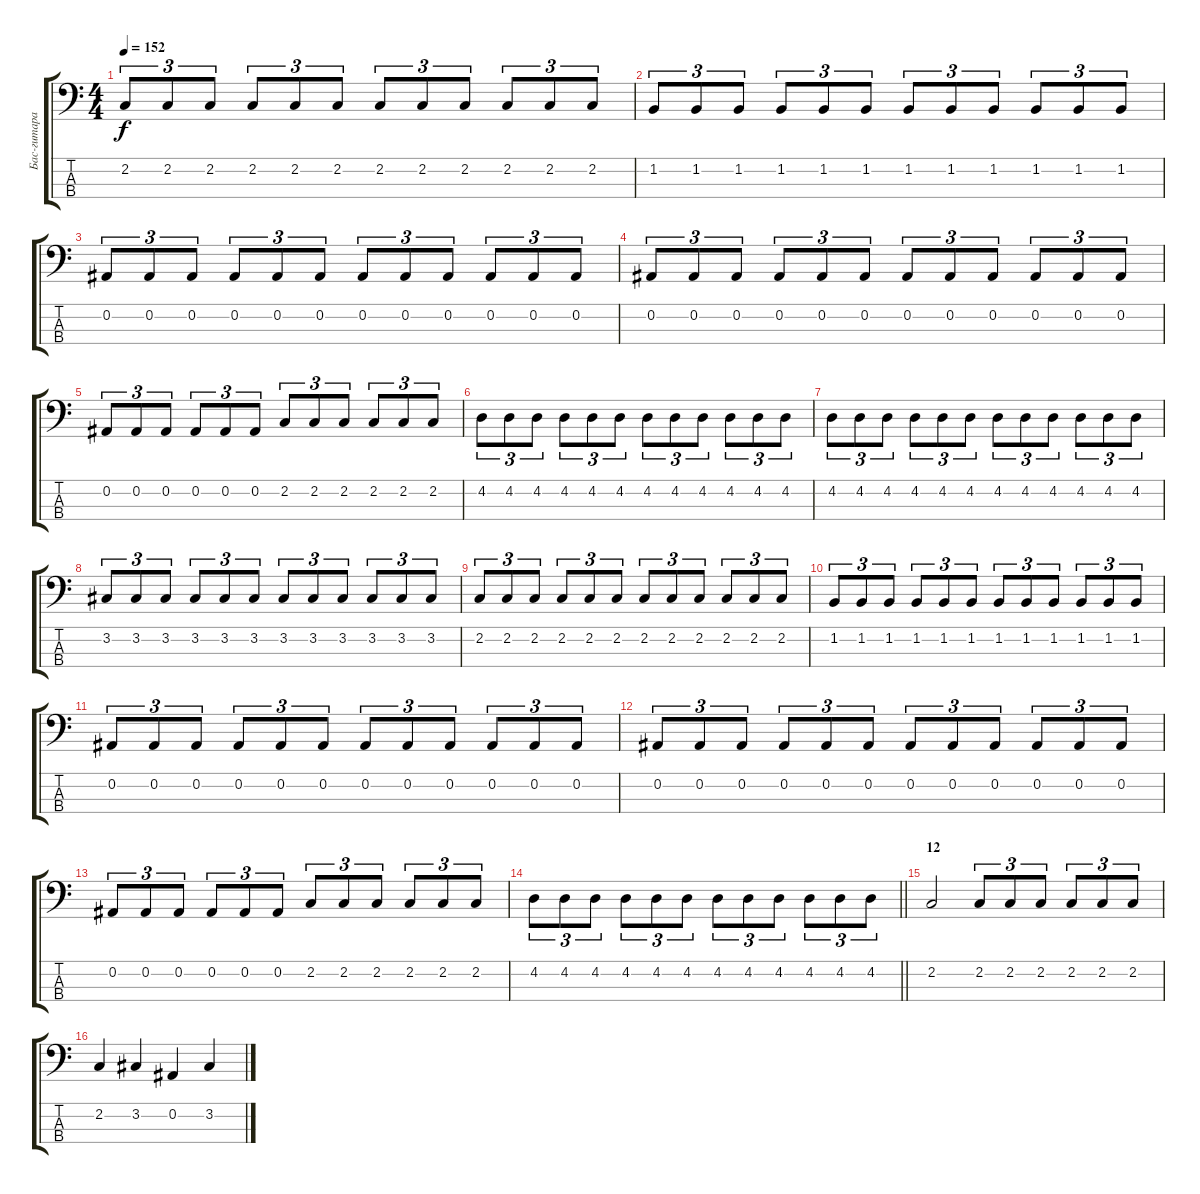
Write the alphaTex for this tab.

\track ("Бас-гитара" "Бас-гитара") {instrument electricbasspick}
\staff {score tabs}
\tuning (Eb2 Bb1 F1 Bb0) {hide}
\ts (4 4)
\tempo 152
\clef f4
\ks c
2.2.8{tu (3 2) dy f} 2.2.8{tu (3 2)} 2.2.8{tu (3 2)} 2.2.8{tu (3 2)} 2.2.8{tu (3 2)} 2.2.8{tu (3 2)} 2.2.8{tu (3 2)} 2.2.8{tu (3 2)} 2.2.8{tu (3 2)} 2.2.8{tu (3 2)} 2.2.8{tu (3 2)} 2.2.8{tu (3 2)} |
1.2.8{tu (3 2)} 1.2.8{tu (3 2)} 1.2.8{tu (3 2)} 1.2.8{tu (3 2)} 1.2.8{tu (3 2)} 1.2.8{tu (3 2)} 1.2.8{tu (3 2)} 1.2.8{tu (3 2)} 1.2.8{tu (3 2)} 1.2.8{tu (3 2)} 1.2.8{tu (3 2)} 1.2.8{tu (3 2)} |
0.2.8{tu (3 2)} 0.2.8{tu (3 2)} 0.2.8{tu (3 2)} 0.2.8{tu (3 2)} 0.2.8{tu (3 2)} 0.2.8{tu (3 2)} 0.2.8{tu (3 2)} 0.2.8{tu (3 2)} 0.2.8{tu (3 2)} 0.2.8{tu (3 2)} 0.2.8{tu (3 2)} 0.2.8{tu (3 2)} |
0.2.8{tu (3 2)} 0.2.8{tu (3 2)} 0.2.8{tu (3 2)} 0.2.8{tu (3 2)} 0.2.8{tu (3 2)} 0.2.8{tu (3 2)} 0.2.8{tu (3 2)} 0.2.8{tu (3 2)} 0.2.8{tu (3 2)} 0.2.8{tu (3 2)} 0.2.8{tu (3 2)} 0.2.8{tu (3 2)} |
0.2.8{tu (3 2)} 0.2.8{tu (3 2)} 0.2.8{tu (3 2)} 0.2.8{tu (3 2)} 0.2.8{tu (3 2)} 0.2.8{tu (3 2)} 2.2.8{tu (3 2)} 2.2.8{tu (3 2)} 2.2.8{tu (3 2)} 2.2.8{tu (3 2)} 2.2.8{tu (3 2)} 2.2.8{tu (3 2)} |
4.2.8{tu (3 2)} 4.2.8{tu (3 2)} 4.2.8{tu (3 2)} 4.2.8{tu (3 2)} 4.2.8{tu (3 2)} 4.2.8{tu (3 2)} 4.2.8{tu (3 2)} 4.2.8{tu (3 2)} 4.2.8{tu (3 2)} 4.2.8{tu (3 2)} 4.2.8{tu (3 2)} 4.2.8{tu (3 2)} |
4.2.8{tu (3 2)} 4.2.8{tu (3 2)} 4.2.8{tu (3 2)} 4.2.8{tu (3 2)} 4.2.8{tu (3 2)} 4.2.8{tu (3 2)} 4.2.8{tu (3 2)} 4.2.8{tu (3 2)} 4.2.8{tu (3 2)} 4.2.8{tu (3 2)} 4.2.8{tu (3 2)} 4.2.8{tu (3 2)} |
3.2.8{tu (3 2)} 3.2.8{tu (3 2)} 3.2.8{tu (3 2)} 3.2.8{tu (3 2)} 3.2.8{tu (3 2)} 3.2.8{tu (3 2)} 3.2.8{tu (3 2)} 3.2.8{tu (3 2)} 3.2.8{tu (3 2)} 3.2.8{tu (3 2)} 3.2.8{tu (3 2)} 3.2.8{tu (3 2)} |
2.2.8{tu (3 2)} 2.2.8{tu (3 2)} 2.2.8{tu (3 2)} 2.2.8{tu (3 2)} 2.2.8{tu (3 2)} 2.2.8{tu (3 2)} 2.2.8{tu (3 2)} 2.2.8{tu (3 2)} 2.2.8{tu (3 2)} 2.2.8{tu (3 2)} 2.2.8{tu (3 2)} 2.2.8{tu (3 2)} |
1.2.8{tu (3 2)} 1.2.8{tu (3 2)} 1.2.8{tu (3 2)} 1.2.8{tu (3 2)} 1.2.8{tu (3 2)} 1.2.8{tu (3 2)} 1.2.8{tu (3 2)} 1.2.8{tu (3 2)} 1.2.8{tu (3 2)} 1.2.8{tu (3 2)} 1.2.8{tu (3 2)} 1.2.8{tu (3 2)} |
0.2.8{tu (3 2)} 0.2.8{tu (3 2)} 0.2.8{tu (3 2)} 0.2.8{tu (3 2)} 0.2.8{tu (3 2)} 0.2.8{tu (3 2)} 0.2.8{tu (3 2)} 0.2.8{tu (3 2)} 0.2.8{tu (3 2)} 0.2.8{tu (3 2)} 0.2.8{tu (3 2)} 0.2.8{tu (3 2)} |
0.2.8{tu (3 2)} 0.2.8{tu (3 2)} 0.2.8{tu (3 2)} 0.2.8{tu (3 2)} 0.2.8{tu (3 2)} 0.2.8{tu (3 2)} 0.2.8{tu (3 2)} 0.2.8{tu (3 2)} 0.2.8{tu (3 2)} 0.2.8{tu (3 2)} 0.2.8{tu (3 2)} 0.2.8{tu (3 2)} |
0.2.8{tu (3 2)} 0.2.8{tu (3 2)} 0.2.8{tu (3 2)} 0.2.8{tu (3 2)} 0.2.8{tu (3 2)} 0.2.8{tu (3 2)} 2.2.8{tu (3 2)} 2.2.8{tu (3 2)} 2.2.8{tu (3 2)} 2.2.8{tu (3 2)} 2.2.8{tu (3 2)} 2.2.8{tu (3 2)} |
\barLineRight lightlight
4.2.8{tu (3 2)} 4.2.8{tu (3 2)} 4.2.8{tu (3 2)} 4.2.8{tu (3 2)} 4.2.8{tu (3 2)} 4.2.8{tu (3 2)} 4.2.8{tu (3 2)} 4.2.8{tu (3 2)} 4.2.8{tu (3 2)} 4.2.8{tu (3 2)} 4.2.8{tu (3 2)} 4.2.8{tu (3 2)} |
\section ("" "12")
2.2.2 2.2.8{tu (3 2)} 2.2.8{tu (3 2)} 2.2.8{tu (3 2)} 2.2.8{tu (3 2)} 2.2.8{tu (3 2)} 2.2.8{tu (3 2)} |
2.2.4 3.2.4 0.2.4 3.2.4
